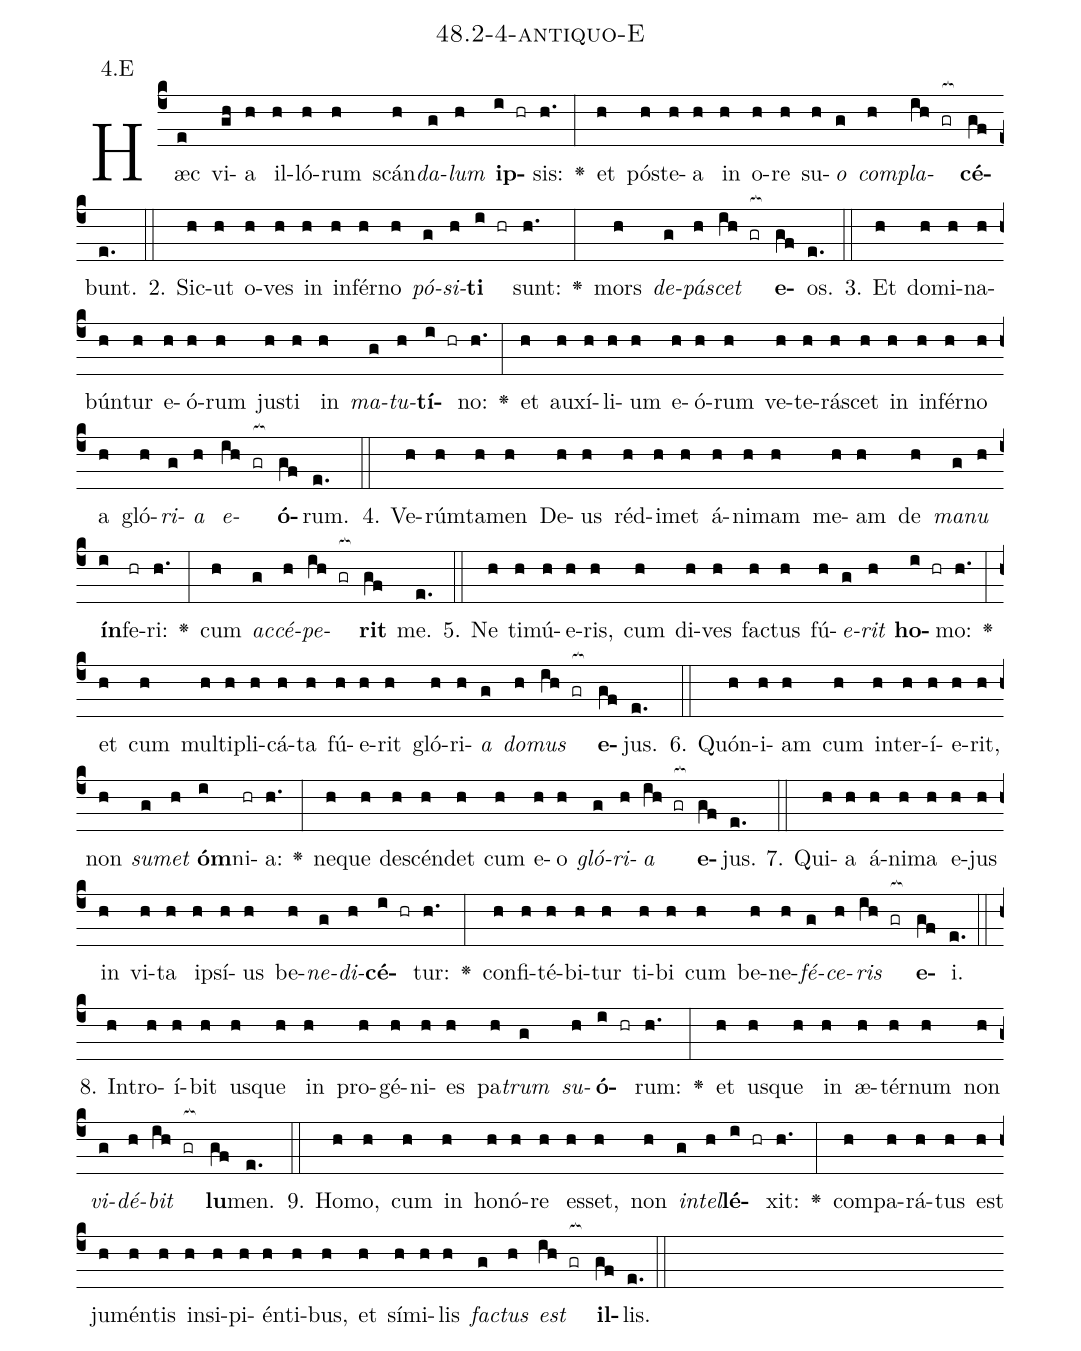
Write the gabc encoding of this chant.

name: 48.2-4-antiquo-E;
annotation: 4.E;
%%
(c4)Hæc(e) vi(gh)a(h) il(h)ló(h)rum(h) scán(h)<i>da</i>(g)<i>lum</i>(h) <b>ip</b>(i hr)sis:(h.) <v>\greheightstar</v>(:) et(h) póst(h)e(h)a(h) in(h) o(h)re(h) su(h)<i>o</i>(g) <i>com</i>(h)<i>pla</i>(ih gr[ocb:1{])<b>cé</b>(gf[ocb:0}])bunt.(e.) (::)
2. Sic(h)ut(h) o(h)ves(h) in(h) in(h)fér(h)no(h) <i>pó</i>(g)<i>si</i>(h)<b>ti</b>(i hr) sunt:(h.) <v>\greheightstar</v>(:) mors(h) <i>de</i>(g)<i>pá</i>(h)<i>scet</i>(ih gr[ocb:1{]) <b>e</b>(gf[ocb:0}])os.(e.) (::)
3. Et(h) do(h)mi(h)na(h)bún(h)tur(h) e(h)ó(h)rum(h) jus(h)ti(h) in(h) <i>ma</i>(g)<i>tu</i>(h)<b>tí</b>(i hr)no:(h.) <v>\greheightstar</v>(:) et(h) au(h)xí(h)li(h)um(h) e(h)ó(h)rum(h) ve(h)te(h)rá(h)scet(h) in(h) in(h)fér(h)no(h) a(h) gló(h)<i>ri</i>(g)<i>a</i>(h) <i>e</i>(ih gr[ocb:1{])<b>ó</b>(gf[ocb:0}])rum.(e.) (::)
4. Ve(h)rúm(h)ta(h)men(h) De(h)us(h) réd(h)i(h)met(h) á(h)ni(h)mam(h) me(h)am(h) de(h) <i>ma</i>(g)<i>nu</i>(h) <b>ín</b>(i)fe(hr)ri:(h.) <v>\greheightstar</v>(:) cum(h) <i>ac</i>(g)<i>cé</i>(h)<i>pe</i>(ih gr[ocb:1{])<b>rit</b>(gf[ocb:0}]) me.(e.) (::)
5. Ne(h) ti(h)mú(h)e(h)ris,(h) cum(h) di(h)ves(h) fac(h)tus(h) fú(h)<i>e</i>(g)<i>rit</i>(h) <b>ho</b>(i hr)mo:(h.) <v>\greheightstar</v>(:) et(h) cum(h) mul(h)ti(h)pli(h)cá(h)ta(h) fú(h)e(h)rit(h) gló(h)ri(h)<i>a</i>(g) <i>do</i>(h)<i>mus</i>(ih gr[ocb:1{]) <b>e</b>(gf[ocb:0}])jus.(e.) (::)
6. Quón(h)i(h)am(h) cum(h) in(h)ter(h)í(h)e(h)rit,(h) non(h) <i>su</i>(g)<i>met</i>(h) <b>óm</b>(i)ni(hr)a:(h.) <v>\greheightstar</v>(:) ne(h)que(h) de(h)scén(h)det(h) cum(h) e(h)o(h) <i>gló</i>(g)<i>ri</i>(h)<i>a</i>(ih gr[ocb:1{]) <b>e</b>(gf[ocb:0}])jus.(e.) (::)
7. Qui(h)a(h) á(h)ni(h)ma(h) e(h)jus(h) in(h) vi(h)ta(h) ip(h)sí(h)us(h) be(h)<i>ne</i>(g)<i>di</i>(h)<b>cé</b>(i hr)tur:(h.) <v>\greheightstar</v>(:) con(h)fi(h)té(h)bi(h)tur(h) ti(h)bi(h) cum(h) be(h)ne(h)<i>fé</i>(g)<i>ce</i>(h)<i>ris</i>(ih gr[ocb:1{]) <b>e</b>(gf[ocb:0}])i.(e.) (::)
8. In(h)tro(h)í(h)bit(h) us(h)que(h) in(h) pro(h)gé(h)ni(h)es(h) pa(h)<i>trum</i>(g) <i>su</i>(h)<b>ó</b>(i hr)rum:(h.) <v>\greheightstar</v>(:) et(h) us(h)que(h) in(h) æ(h)tér(h)num(h) non(h) <i>vi</i>(g)<i>dé</i>(h)<i>bit</i>(ih gr[ocb:1{]) <b>lu</b>(gf[ocb:0}])men.(e.) (::)
9. Ho(h)mo,(h) cum(h) in(h) ho(h)nó(h)re(h) es(h)set,(h) non(h) <i>in</i>(g)<i>tel</i>(h)<b>lé</b>(i hr)xit:(h.) <v>\greheightstar</v>(:) com(h)pa(h)rá(h)tus(h) est(h) ju(h)mén(h)tis(h) in(h)si(h)pi(h)én(h)ti(h)bus,(h) et(h) sí(h)mi(h)lis(h) <i>fac</i>(g)<i>tus</i>(h) <i>est</i>(ih gr[ocb:1{]) <b>il</b>(gf[ocb:0}])lis.(e.) (::)
